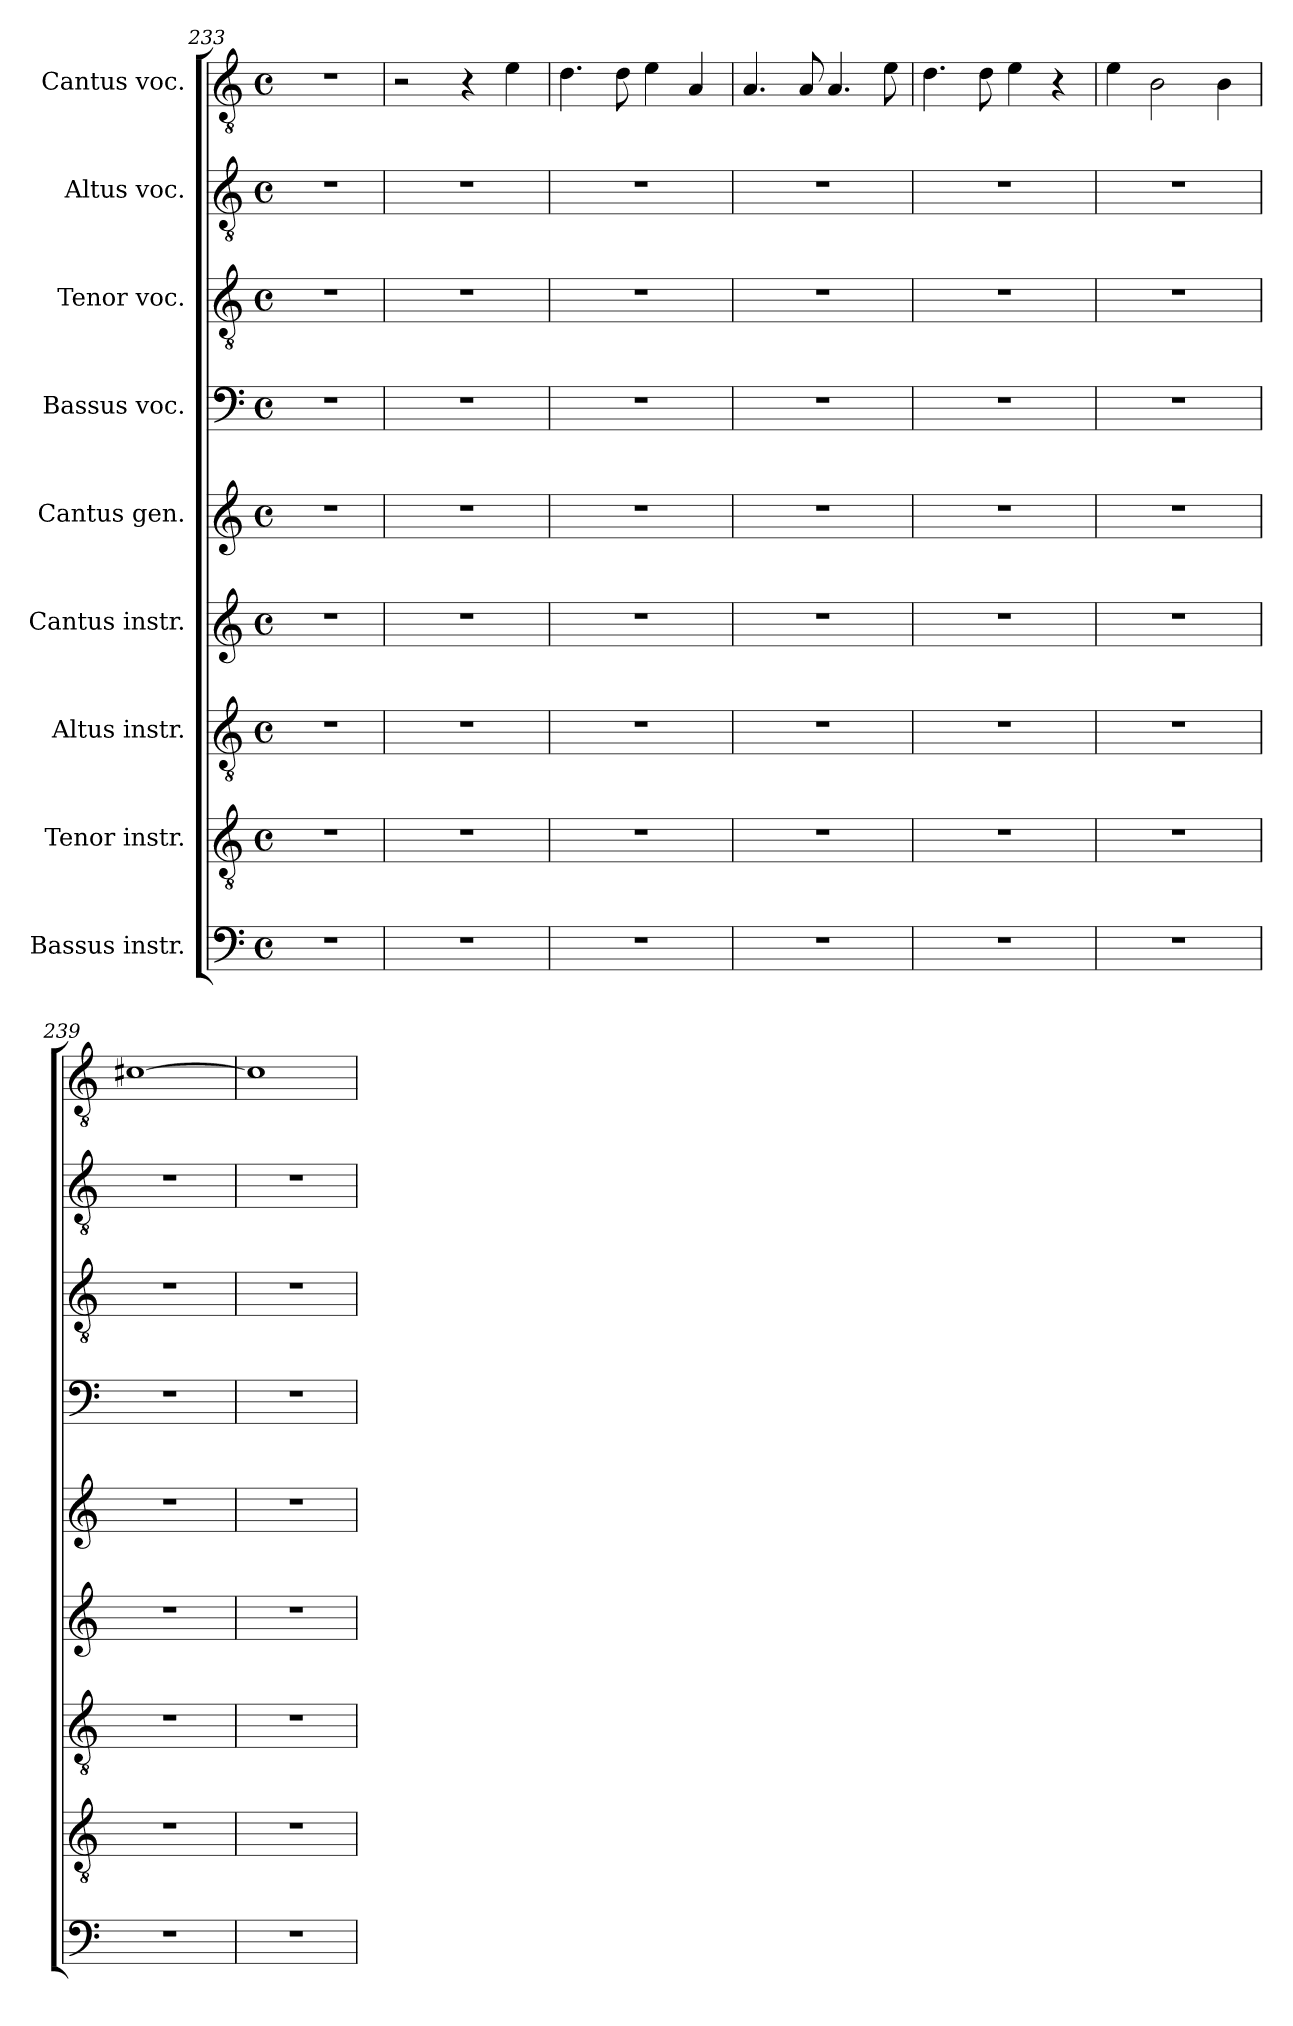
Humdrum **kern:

**kern	**kern	**kern	**kern	**kern	**kern	**kern	**kern	**kern
*part9	*part8	*part7	*part6	*part5	*part4	*part3	*part2	*part1
*staff9	*staff8	*staff7	*staff6	*staff5	*staff4	*staff3	*staff2	*staff1
*I"Bassus instr.	*I"Tenor instr.	*I"Altus instr.	*I"Cantus instr.	*I"Cantus gen.	*I"Bassus voc.	*I"Tenor voc.	*I"Altus voc.	*I"Cantus voc.
*clefF4	*clefGv2	*clefGv2	*clefG2	*clefG2	*clefF4	*clefGv2	*clefGv2	*clefGv2
*k[]	*k[]	*k[]	*k[]	*k[]	*k[]	*k[]	*k[]	*k[]
*C:	*C:	*C:	*C:	*C:	*C:	*C:	*C:	*C:
*M4/4	*M4/4	*M4/4	*M4/4	*M4/4	*M4/4	*M4/4	*M4/4	*M4/4
*met(c)	*met(c)	*met(c)	*met(c)	*met(c)	*met(c)	*met(c)	*met(c)	*met(c)
=233	=233	=233	=233	=233	=233	=233	=233	=233
1r	1r	1r	1r	1r	1r	1r	1r	1r
=234	=234	=234	=234	=234	=234	=234	=234	=234
1r	1r	1r	1r	1r	1r	1r	1r	2r
.	.	.	.	.	.	.	.	4r
.	.	.	.	.	.	.	.	4e\
=235	=235	=235	=235	=235	=235	=235	=235	=235
1r	1r	1r	1r	1r	1r	1r	1r	4.d\
.	.	.	.	.	.	.	.	8d\
.	.	.	.	.	.	.	.	4e\
.	.	.	.	.	.	.	.	4A/
!!LO:LB:g=z
=236	=236	=236	=236	=236	=236	=236	=236	=236
1r	1r	1r	1r	1r	1r	1r	1r	4.A/
.	.	.	.	.	.	.	.	8A/
.	.	.	.	.	.	.	.	4.A/
.	.	.	.	.	.	.	.	8e\
=237	=237	=237	=237	=237	=237	=237	=237	=237
1r	1r	1r	1r	1r	1r	1r	1r	4.d\
.	.	.	.	.	.	.	.	8d\
.	.	.	.	.	.	.	.	4e\
.	.	.	.	.	.	.	.	4r
=238	=238	=238	=238	=238	=238	=238	=238	=238
1r	1r	1r	1r	1r	1r	1r	1r	4e\
.	.	.	.	.	.	.	.	2B\
.	.	.	.	.	.	.	.	4B\
=239	=239	=239	=239	=239	=239	=239	=239	=239
1r	1r	1r	1r	1r	1r	1r	1r	[>1c#X
=240	=240	=240	=240	=240	=240	=240	=240	=240
1r	1r	1r	1r	1r	1r	1r	1r	1c#]
=!	=!	=!	=!	=!	=!	=!	=!	=!
*-	*-	*-	*-	*-	*-	*-	*-	*-
